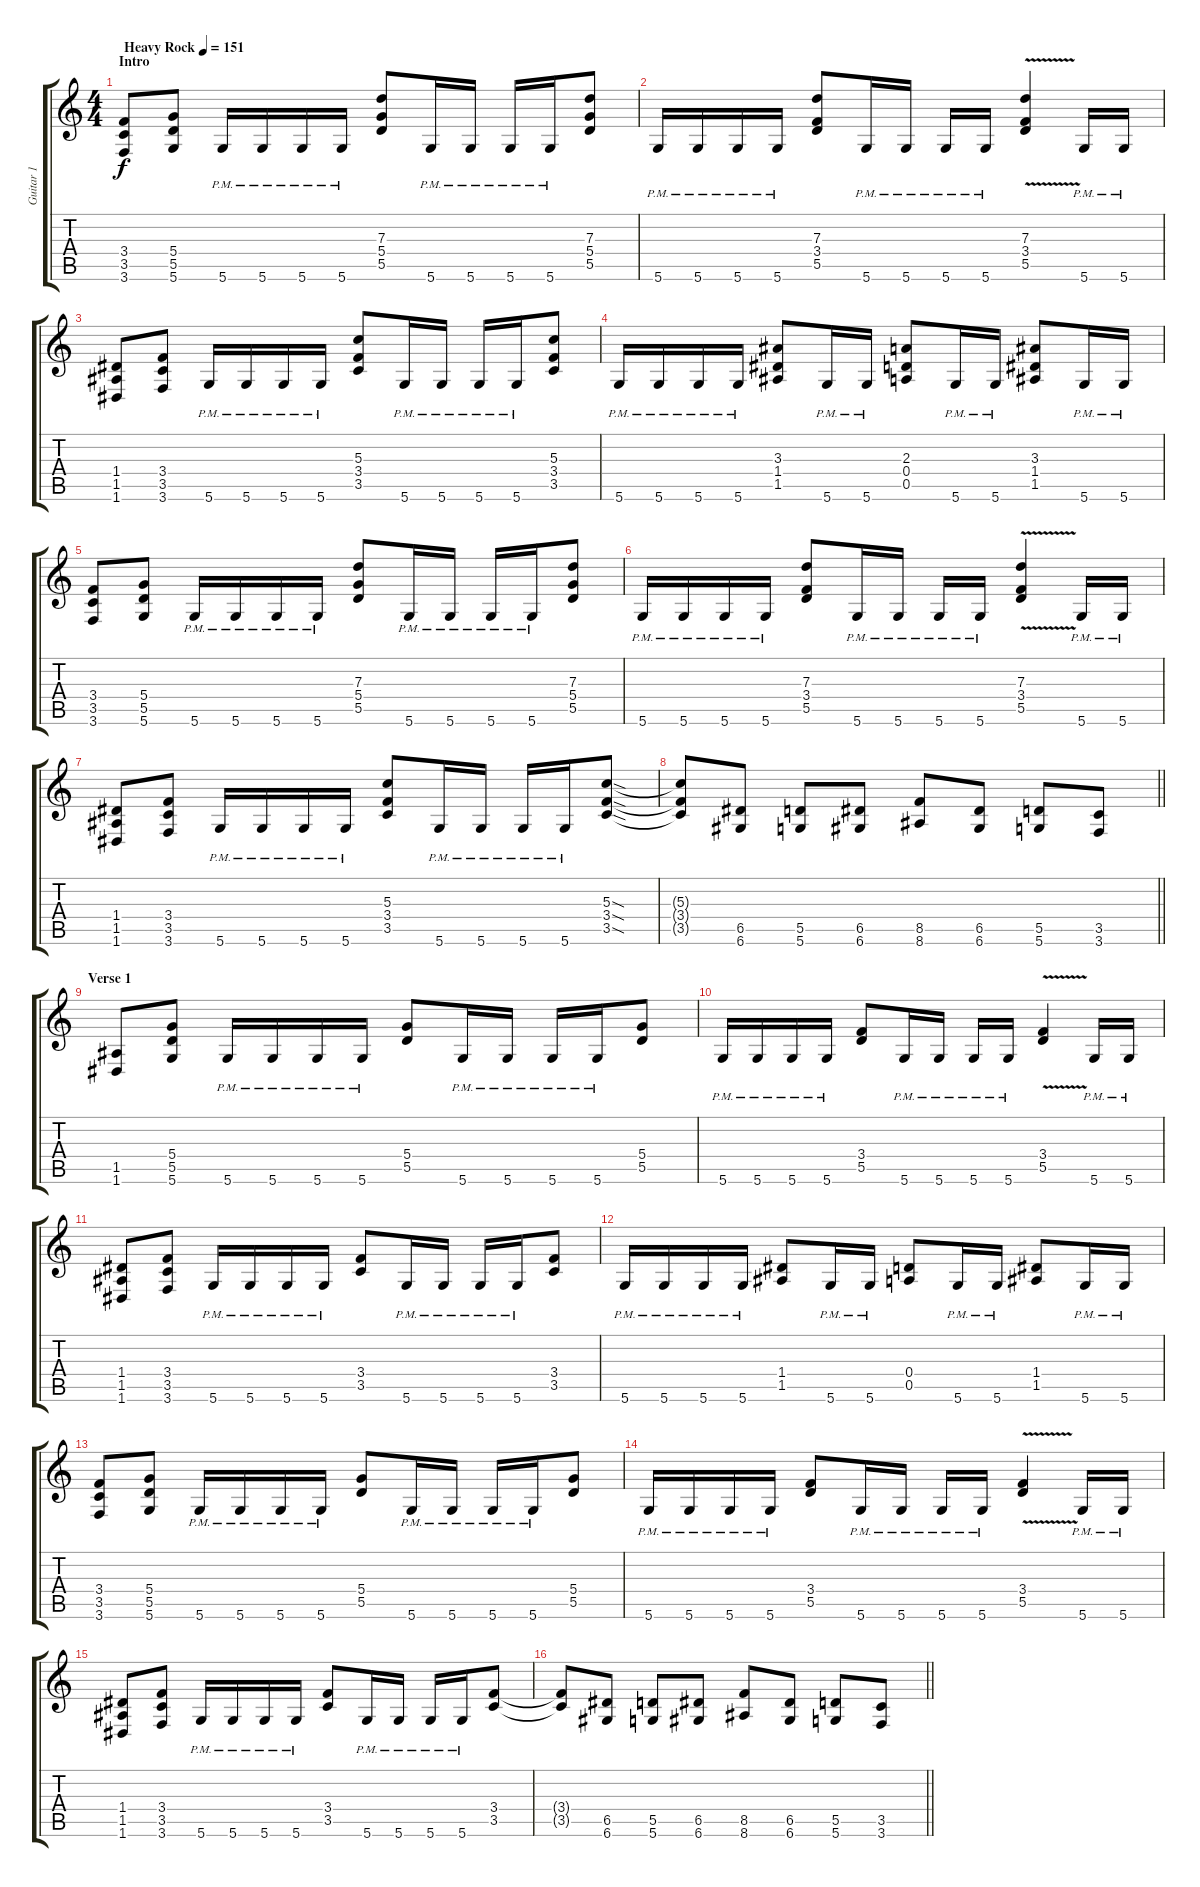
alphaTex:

\track ("Guitar 1" "Guitar 1") {instrument overdrivenguitar}
\staff {score tabs}
\tuning (E4 B3 G3 D3 A2 D2) {hide}
\ts (4 4)
\section ("" "Intro")
\tempo (151 "Heavy Rock")
\clef g2
\ks c
(3.4 3.5 3.6).8{dy f instrument overdrivenguitar} (5.4 5.5 5.6).8 5.6{pm}.16 5.6{pm}.16 5.6{pm}.16 5.6{pm}.16 (7.3 5.4 5.5).8 5.6{pm}.16 5.6{pm}.16 5.6{pm}.16 5.6{pm}.16 (7.3 5.4 5.5).8 |
5.6{pm}.16 5.6{pm}.16 5.6{pm}.16 5.6{pm}.16 (7.3 3.4 5.5).8 5.6{pm}.16 5.6{pm}.16 5.6{pm}.16 5.6{pm}.16 (7.3 3.4{v} 5.5{v}).4 5.6{pm}.16 5.6{pm}.16 |
(1.4 1.5 1.6).8 (3.4 3.5 3.6).8 5.6{pm}.16 5.6{pm}.16 5.6{pm}.16 5.6{pm}.16 (5.3 3.4 3.5).8 5.6{pm}.16 5.6{pm}.16 5.6{pm}.16 5.6{pm}.16 (5.3 3.4 3.5).8 |
5.6{pm}.16 5.6{pm}.16 5.6{pm}.16 5.6{pm}.16 (3.3 1.4 1.5).8 5.6{pm}.16 5.6{pm}.16 (2.3 0.4 0.5).8 5.6{pm}.16 5.6{pm}.16 (3.3 1.4 1.5).8 5.6{pm}.16 5.6{pm}.16 |
(3.4 3.5 3.6).8 (5.4 5.5 5.6).8 5.6{pm}.16 5.6{pm}.16 5.6{pm}.16 5.6{pm}.16 (7.3 5.4 5.5).8 5.6{pm}.16 5.6{pm}.16 5.6{pm}.16 5.6{pm}.16 (7.3 5.4 5.5).8 |
5.6{pm}.16 5.6{pm}.16 5.6{pm}.16 5.6{pm}.16 (7.3 3.4 5.5).8 5.6{pm}.16 5.6{pm}.16 5.6{pm}.16 5.6{pm}.16 (7.3 3.4{v} 5.5{v}).4 5.6{pm}.16 5.6{pm}.16 |
(1.4 1.5 1.6).8 (3.4 3.5 3.6).8 5.6{pm}.16 5.6{pm}.16 5.6{pm}.16 5.6{pm}.16 (5.3 3.4 3.5).8 5.6{pm}.16 5.6{pm}.16 5.6{pm}.16 5.6{pm}.16 (5.3{sod} 3.4{sod} 3.5{sod}).8 |
\barLineRight lightlight
(5.3{t} 3.4{t} 3.5{t}).8 (6.5 6.6).8 (5.5 5.6).8 (6.5 6.6).8 (8.5 8.6).8 (6.5 6.6).8 (5.5 5.6).8 (3.5 3.6).8 |
\section ("" "Verse 1")
(1.5 1.6).8 (5.4 5.5 5.6).8 5.6{pm}.16 5.6{pm}.16 5.6{pm}.16 5.6{pm}.16 (5.4 5.5).8 5.6{pm}.16 5.6{pm}.16 5.6{pm}.16 5.6{pm}.16 (5.4 5.5).8 |
5.6{pm}.16 5.6{pm}.16 5.6{pm}.16 5.6{pm}.16 (3.4 5.5).8 5.6{pm}.16 5.6{pm}.16 5.6{pm}.16 5.6{pm}.16 (3.4{v} 5.5{v}).4 5.6{pm}.16 5.6{pm}.16 |
(1.4 1.5 1.6).8 (3.4 3.5 3.6).8 5.6{pm}.16 5.6{pm}.16 5.6{pm}.16 5.6{pm}.16 (3.4 3.5).8 5.6{pm}.16 5.6{pm}.16 5.6{pm}.16 5.6{pm}.16 (3.4 3.5).8 |
5.6{pm}.16 5.6{pm}.16 5.6{pm}.16 5.6{pm}.16 (1.4 1.5).8 5.6{pm}.16 5.6{pm}.16 (0.4 0.5).8 5.6{pm}.16 5.6{pm}.16 (1.4 1.5).8 5.6{pm}.16 5.6{pm}.16 |
(3.4 3.5 3.6).8 (5.4 5.5 5.6).8 5.6{pm}.16 5.6{pm}.16 5.6{pm}.16 5.6{pm}.16 (5.4 5.5).8 5.6{pm}.16 5.6{pm}.16 5.6{pm}.16 5.6{pm}.16 (5.4 5.5).8 |
5.6{pm}.16 5.6{pm}.16 5.6{pm}.16 5.6{pm}.16 (3.4 5.5).8 5.6{pm}.16 5.6{pm}.16 5.6{pm}.16 5.6{pm}.16 (3.4{v} 5.5{v}).4 5.6{pm}.16 5.6{pm}.16 |
(1.4 1.5 1.6).8 (3.4 3.5 3.6).8 5.6{pm}.16 5.6{pm}.16 5.6{pm}.16 5.6{pm}.16 (3.4 3.5).8 5.6{pm}.16 5.6{pm}.16 5.6{pm}.16 5.6{pm}.16 (3.4 3.5).8 |
\barLineRight lightlight
(3.4{t} 3.5{t}).8 (6.5 6.6).8 (5.5 5.6).8 (6.5 6.6).8 (8.5 8.6).8 (6.5 6.6).8 (5.5 5.6).8 (3.5 3.6).8
